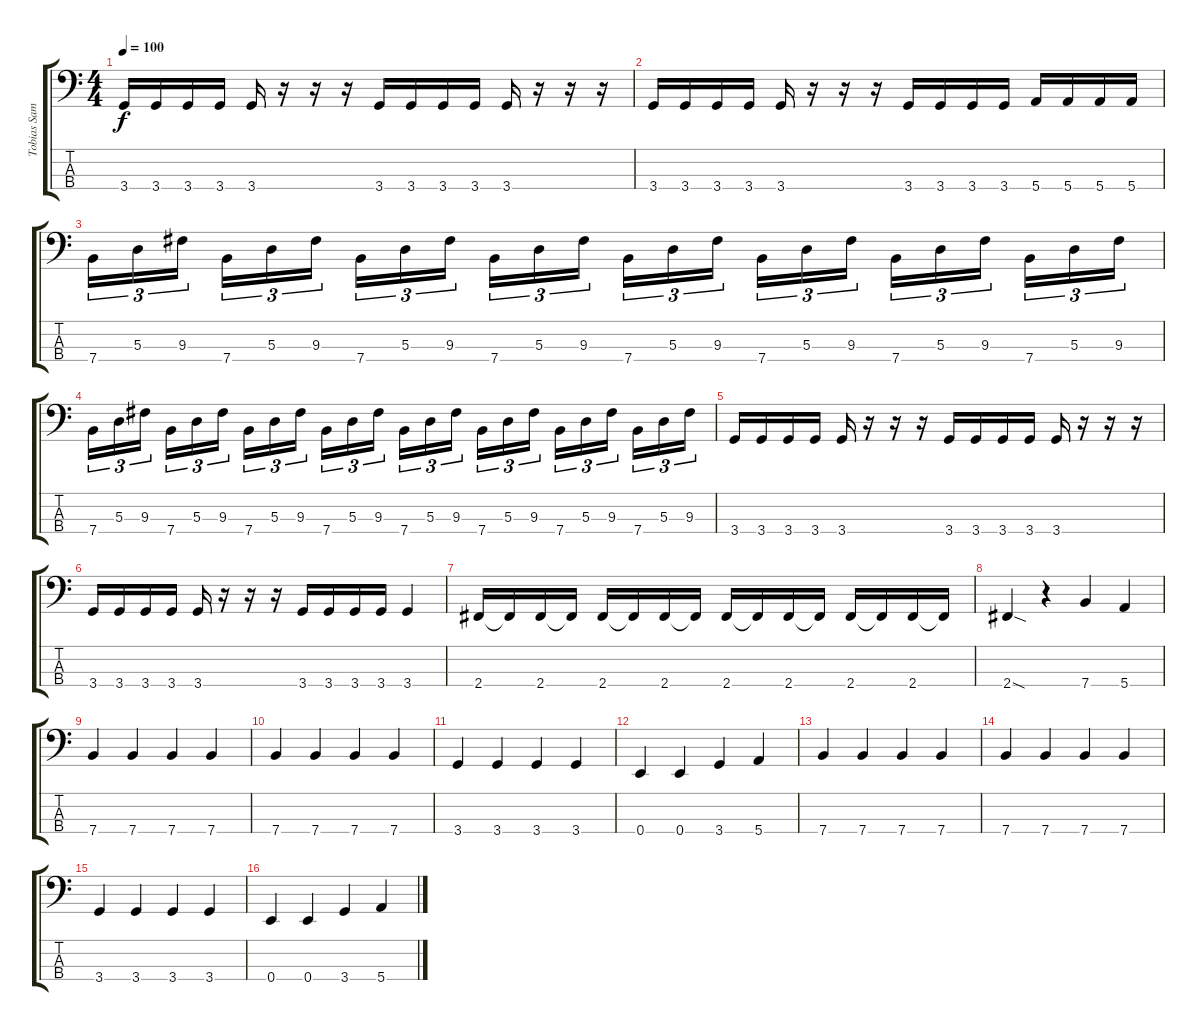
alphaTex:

\track ("Tobias Sammet" "Tobias Sam") {instrument electricbassfinger}
\staff {score tabs}
\tuning (G2 D2 A1 E1) {hide}
\ts (4 4)
\tempo 100
\clef f4
\ks c
3.4.16{dy f} 3.4.16 3.4.16 3.4.16 3.4.16 r.16 r.16 r.16 3.4.16 3.4.16 3.4.16 3.4.16 3.4.16 r.16 r.16 r.16 |
3.4.16 3.4.16 3.4.16 3.4.16 3.4.16 r.16 r.16 r.16 3.4.16 3.4.16 3.4.16 3.4.16 5.4.16 5.4.16 5.4.16 5.4.16 |
7.4.16{tu (3 2)} 5.3.16{tu (3 2)} 9.3.16{tu (3 2)} 7.4.16{tu (3 2)} 5.3.16{tu (3 2)} 9.3.16{tu (3 2)} 7.4.16{tu (3 2)} 5.3.16{tu (3 2)} 9.3.16{tu (3 2)} 7.4.16{tu (3 2)} 5.3.16{tu (3 2)} 9.3.16{tu (3 2)} 7.4.16{tu (3 2)} 5.3.16{tu (3 2)} 9.3.16{tu (3 2)} 7.4.16{tu (3 2)} 5.3.16{tu (3 2)} 9.3.16{tu (3 2)} 7.4.16{tu (3 2)} 5.3.16{tu (3 2)} 9.3.16{tu (3 2)} 7.4.16{tu (3 2)} 5.3.16{tu (3 2)} 9.3.16{tu (3 2)} |
7.4.16{tu (3 2)} 5.3.16{tu (3 2)} 9.3.16{tu (3 2)} 7.4.16{tu (3 2)} 5.3.16{tu (3 2)} 9.3.16{tu (3 2)} 7.4.16{tu (3 2)} 5.3.16{tu (3 2)} 9.3.16{tu (3 2)} 7.4.16{tu (3 2)} 5.3.16{tu (3 2)} 9.3.16{tu (3 2)} 7.4.16{tu (3 2)} 5.3.16{tu (3 2)} 9.3.16{tu (3 2)} 7.4.16{tu (3 2)} 5.3.16{tu (3 2)} 9.3.16{tu (3 2)} 7.4.16{tu (3 2)} 5.3.16{tu (3 2)} 9.3.16{tu (3 2)} 7.4.16{tu (3 2)} 5.3.16{tu (3 2)} 9.3.16{tu (3 2)} |
3.4.16 3.4.16 3.4.16 3.4.16 3.4.16 r.16 r.16 r.16 3.4.16 3.4.16 3.4.16 3.4.16 3.4.16 r.16 r.16 r.16 |
3.4.16 3.4.16 3.4.16 3.4.16 3.4.16 r.16 r.16 r.16 3.4.16 3.4.16 3.4.16 3.4.16 3.4.4 |
2.4.16 2.4{t}.16 2.4.16 2.4{t}.16 2.4.16 2.4{t}.16 2.4.16 2.4{t}.16 2.4.16 2.4{t}.16 2.4.16 2.4{t}.16 2.4.16 2.4{t}.16 2.4.16 2.4{t}.16 |
2.4{sod}.4 r.4 7.4.4 5.4.4 |
7.4.4 7.4.4 7.4.4 7.4.4 |
7.4.4 7.4.4 7.4.4 7.4.4 |
3.4.4 3.4.4 3.4.4 3.4.4 |
0.4.4 0.4.4 3.4.4 5.4.4 |
7.4.4 7.4.4 7.4.4 7.4.4 |
7.4.4 7.4.4 7.4.4 7.4.4 |
3.4.4 3.4.4 3.4.4 3.4.4 |
0.4.4 0.4.4 3.4.4 5.4.4
